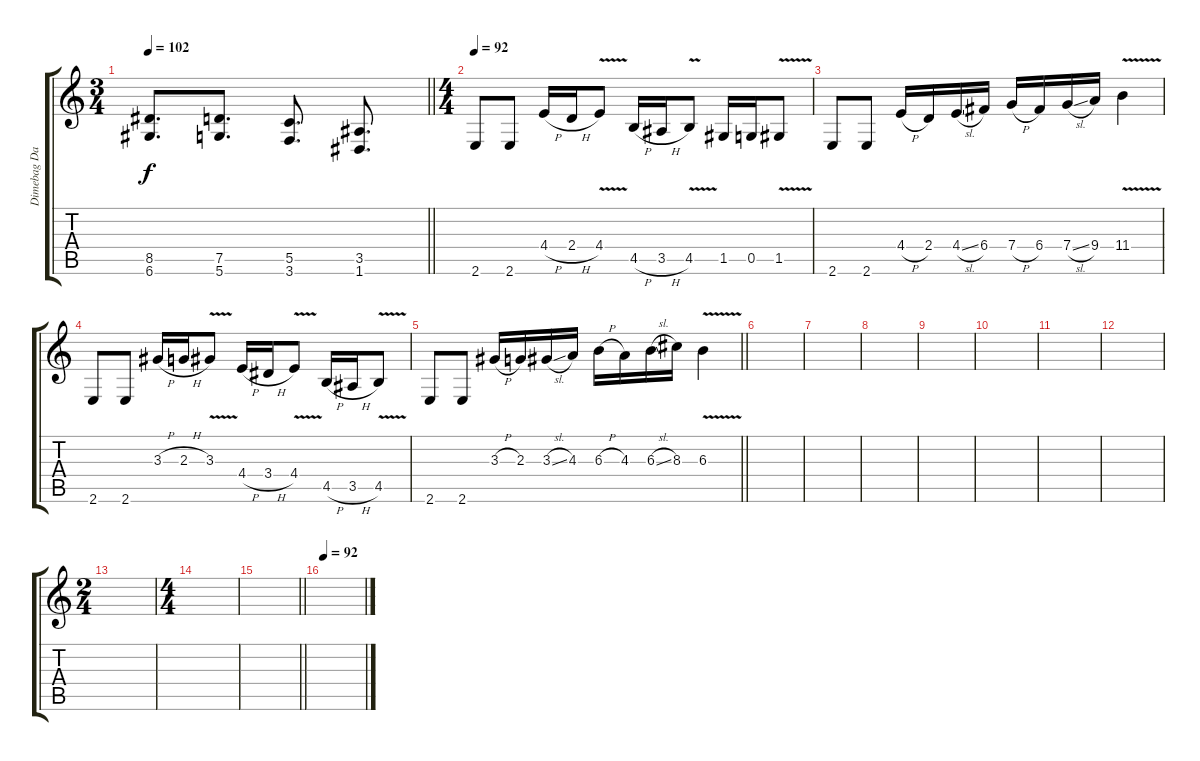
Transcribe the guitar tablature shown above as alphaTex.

\track ("Dimebag Darrell Rhythm" "Dimebag Da") {instrument distortionguitar}
\staff {score tabs}
\tuning (D4 A3 F3 C3 G2 D2) {hide}
\ts (3 4)
\tempo 102
\clef g2
\barLineRight lightlight
\ks c
(8.5 6.6).8{d dy f} (7.5 5.6).8{d} (5.5 3.6).8{d} (3.5 1.6).8{d} |
\ts (4 4)
\section ("" "")
\tempo 92
2.6.8 2.6.8 4.4{h}.16 2.4{h}.16 4.4{v}.8 4.5{h}.16 3.5{h}.16 4.5{v}.8 1.5.16 0.5.16 1.5{v}.8 |
2.6.8 2.6.8 4.4{h}.16 2.4.16 4.4{sl}.16 6.4.16 7.4{h}.16 6.4.16 7.4{sl}.16 9.4.16 11.4{v}.4 |
2.6.8 2.6.8 3.3{h}.16 2.3{h}.16 3.3{v}.8 4.4{h}.16 3.4{h}.16 4.4{v}.8 4.5{h}.16 3.5{h}.16 4.5{v}.8 |
\barLineRight lightlight
2.6.8 2.6.8 3.3{h}.16 2.3.16 3.3{sl}.16 4.3.16 6.3{h}.16 4.3.16 6.3{sl}.16 8.3.16 6.3{v}.4 |
\section ("" "")
|
|
|
|
|
|
|
\ts (2 4)
|
\ts (4 4)
|
\barLineRight lightlight
|
\section ("" "")
\tempo 92
